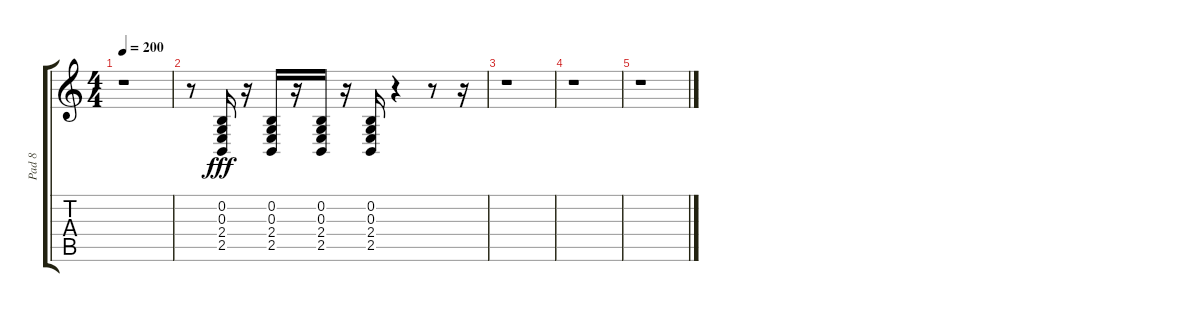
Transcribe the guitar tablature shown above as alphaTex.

\track ("Pad 8" "Pad 8") {instrument pad8sweep}
\staff {score tabs}
\tuning (E4 B3 G3 D3 A2 E2) {hide}
\ts (4 4)
\tempo 200
\clef g2
\ks c
r.1{dy f} |
r.8 (0.2 0.3 2.4 2.5).16{dy fff} r.16 (0.2 0.3 2.4 2.5).16 r.16 (0.2 0.3 2.4 2.5).16 r.16 (0.2 0.3 2.4 2.5).16 r.4 r.8 r.16 |
r.1 |
r.1 |
r.1
